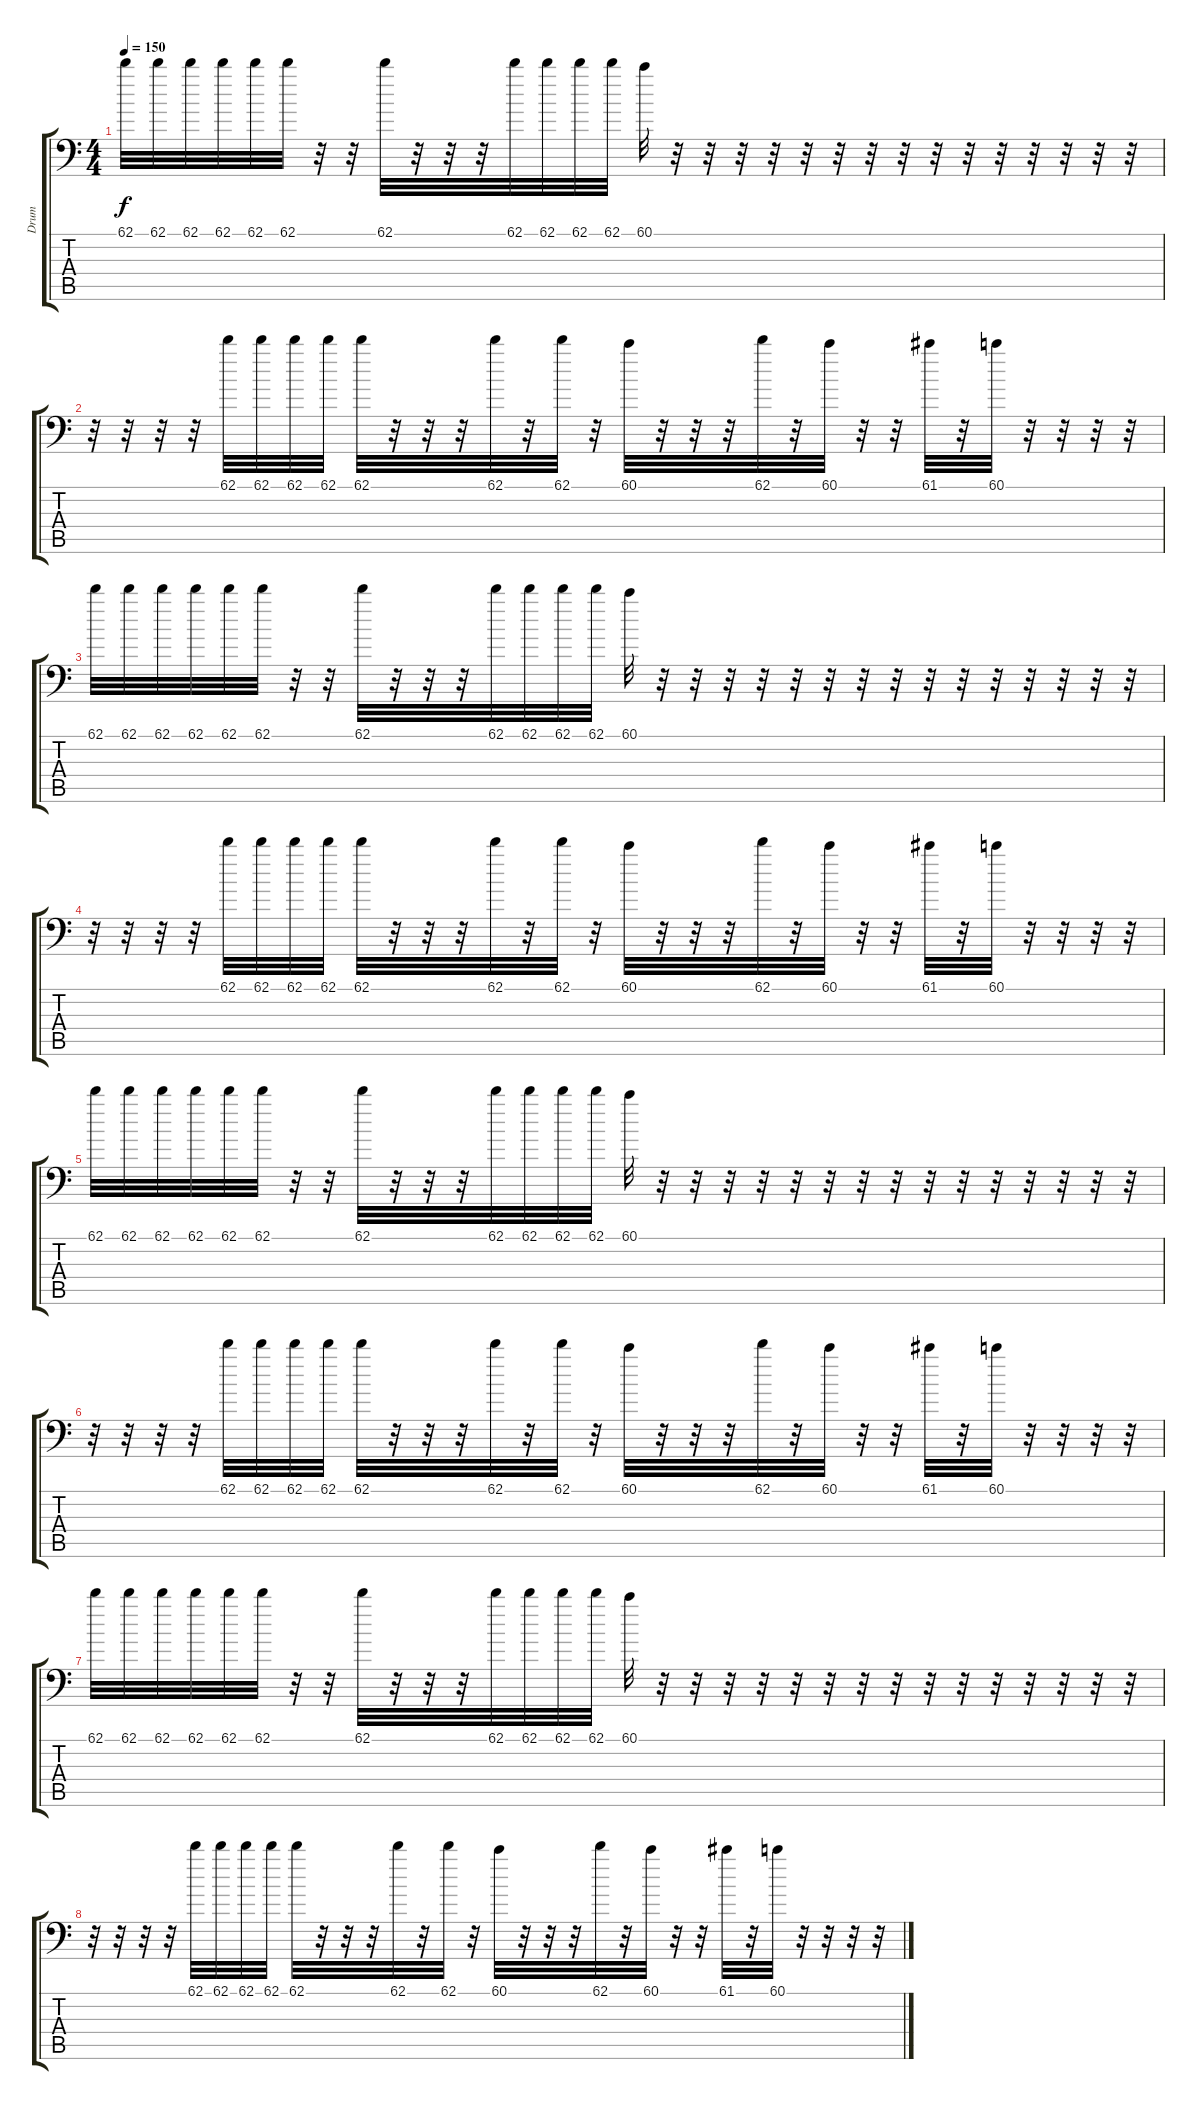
\track ("Drum" "Drum") {instrument acousticgrandpiano}
\staff {score tabs}
\tuning (C-1 C-1 C-1 C-1 C-1 C-1) {hide}
\ts (4 4)
\tempo 150
\clef f4
\ks c
62.1.32{dy f} 62.1.32 62.1.32 62.1.32 62.1.32 62.1.32 r.32 r.32 62.1.32 r.32 r.32 r.32 62.1.32 62.1.32 62.1.32 62.1.32 60.1.32 r.32 r.32 r.32 r.32 r.32 r.32 r.32 r.32 r.32 r.32 r.32 r.32 r.32 r.32 r.32 |
r.32 r.32 r.32 r.32 62.1.32 62.1.32 62.1.32 62.1.32 62.1.32 r.32 r.32 r.32 62.1.32 r.32 62.1.32 r.32 60.1.32 r.32 r.32 r.32 62.1.32 r.32 60.1.32 r.32 r.32 61.1.32 r.32 60.1.32 r.32 r.32 r.32 r.32 |
62.1.32 62.1.32 62.1.32 62.1.32 62.1.32 62.1.32 r.32 r.32 62.1.32 r.32 r.32 r.32 62.1.32 62.1.32 62.1.32 62.1.32 60.1.32 r.32 r.32 r.32 r.32 r.32 r.32 r.32 r.32 r.32 r.32 r.32 r.32 r.32 r.32 r.32 |
r.32 r.32 r.32 r.32 62.1.32 62.1.32 62.1.32 62.1.32 62.1.32 r.32 r.32 r.32 62.1.32 r.32 62.1.32 r.32 60.1.32 r.32 r.32 r.32 62.1.32 r.32 60.1.32 r.32 r.32 61.1.32 r.32 60.1.32 r.32 r.32 r.32 r.32 |
62.1.32 62.1.32 62.1.32 62.1.32 62.1.32 62.1.32 r.32 r.32 62.1.32 r.32 r.32 r.32 62.1.32 62.1.32 62.1.32 62.1.32 60.1.32 r.32 r.32 r.32 r.32 r.32 r.32 r.32 r.32 r.32 r.32 r.32 r.32 r.32 r.32 r.32 |
r.32 r.32 r.32 r.32 62.1.32 62.1.32 62.1.32 62.1.32 62.1.32 r.32 r.32 r.32 62.1.32 r.32 62.1.32 r.32 60.1.32 r.32 r.32 r.32 62.1.32 r.32 60.1.32 r.32 r.32 61.1.32 r.32 60.1.32 r.32 r.32 r.32 r.32 |
62.1.32 62.1.32 62.1.32 62.1.32 62.1.32 62.1.32 r.32 r.32 62.1.32 r.32 r.32 r.32 62.1.32 62.1.32 62.1.32 62.1.32 60.1.32 r.32 r.32 r.32 r.32 r.32 r.32 r.32 r.32 r.32 r.32 r.32 r.32 r.32 r.32 r.32 |
r.32 r.32 r.32 r.32 62.1.32 62.1.32 62.1.32 62.1.32 62.1.32 r.32 r.32 r.32 62.1.32 r.32 62.1.32 r.32 60.1.32 r.32 r.32 r.32 62.1.32 r.32 60.1.32 r.32 r.32 61.1.32 r.32 60.1.32 r.32 r.32 r.32 r.32
